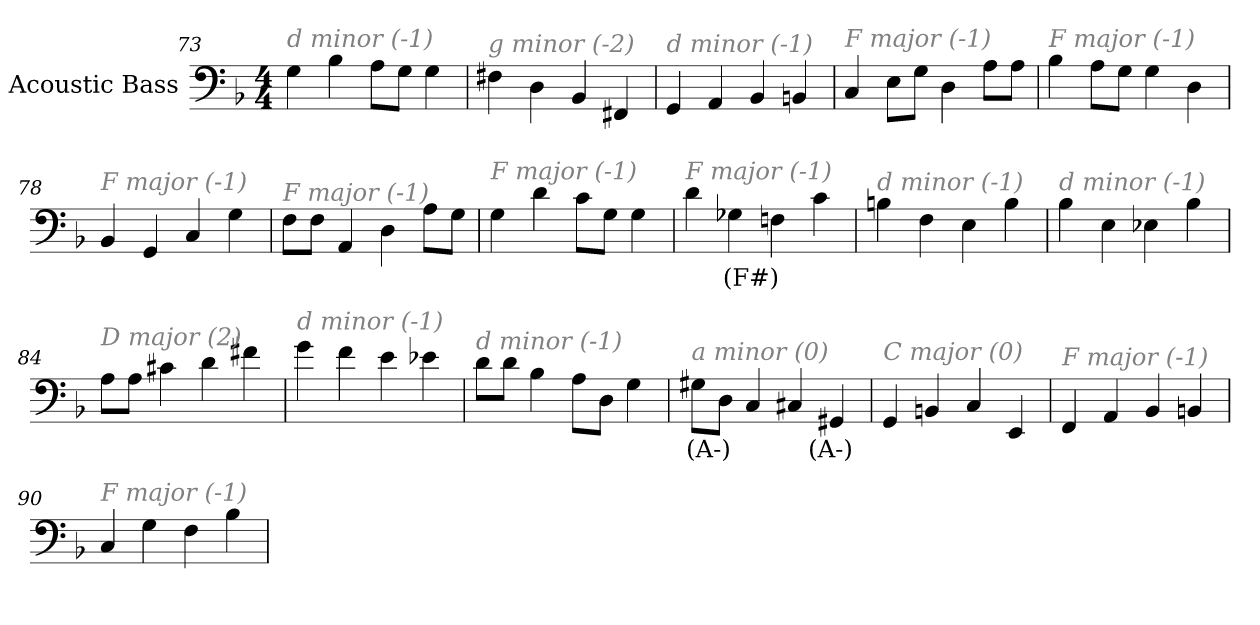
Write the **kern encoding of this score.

**kern	**text
*part1	*part1
*staff1	*staff1
*I"Acoustic Bass	*
*clefF4	*
*ITrd7c12	*
*k[b-]	*
*F:	*
*M4/4	*
=73	=73
!LO:TX:i:color=#808080:t=d minor (-1)	!
4GG	.
4BB-	.
8AAL	.
8GGJ	.
4GG	.
=74	=74
!LO:TX:i:color=#808080:t=g minor (-2)	!
4FF#X	.
4DD	.
4BBB-	.
4FFF#X	.
=75	=75
!LO:TX:i:color=#808080:t=d minor (-1)	!
4GGG	.
4AAA	.
4BBB-	.
4BBBn	.
=76	=76
!LO:TX:i:color=#808080:t=F major (-1)	!
4CC	.
8EEL	.
8GGJ	.
4DD	.
8AAL	.
8AAJ	.
=77	=77
!LO:TX:i:color=#808080:t=F major (-1)	!
4BB-	.
8AAL	.
8GGJ	.
4GG	.
4DD	.
=78	=78
!LO:TX:i:color=#808080:t=F major (-1)	!
4BBB-	.
4GGG	.
4CC	.
4GG	.
=79	=79
!LO:TX:i:color=#808080:t=F major (-1)	!
8FFL	.
8FFJ	.
4AAA	.
4DD	.
8AAL	.
8GGJ	.
=80	=80
!LO:TX:i:color=#808080:t=F major (-1)	!
4GG	.
4D	.
8CL	.
8GGJ	.
4GG	.
=81	=81
!LO:TX:i:color=#808080:t=F major (-1)	!
4D	.
4GG-Xi	(F#)
4FFn	.
4C	.
=82	=82
!LO:TX:i:color=#808080:t=d minor (-1)	!
4BBn	.
4FF	.
4EE	.
4BB	.
=83	=83
!LO:TX:i:color=#808080:t=d minor (-1)	!
4BB-	.
4EE	.
4EE-X	.
4BB-	.
=84	=84
!LO:TX:i:color=#808080:t=D major (2)	!
8AAL	.
8AAJ	.
4C#X	.
4D	.
4F#X	.
=85	=85
!LO:TX:i:color=#808080:t=d minor (-1)	!
4G	.
4F	.
4E	.
4E-X	.
=86	=86
!LO:TX:i:color=#808080:t=d minor (-1)	!
8DL	.
8DJ	.
4BB-	.
8AAL	.
8DDJ	.
4GG	.
=87	=87
!LO:TX:i:color=#808080:t=a minor (0)	!
8GG#XiL	(A-)
8DDJ	.
4CC	.
4CC#X	.
4GGG#Xi	(A-)
=88	=88
!LO:TX:i:color=#808080:t=C major (0)	!
4GGG	.
4BBBn	.
4CC	.
4EEE	.
=89	=89
!LO:TX:i:color=#808080:t=F major (-1)	!
4FFF	.
4AAA	.
4BBB-	.
4BBBn	.
=90	=90
!LO:TX:i:color=#808080:t=F major (-1)	!
4CC	.
4GG	.
4FF	.
4BB-	.
=	=
*-	*-
